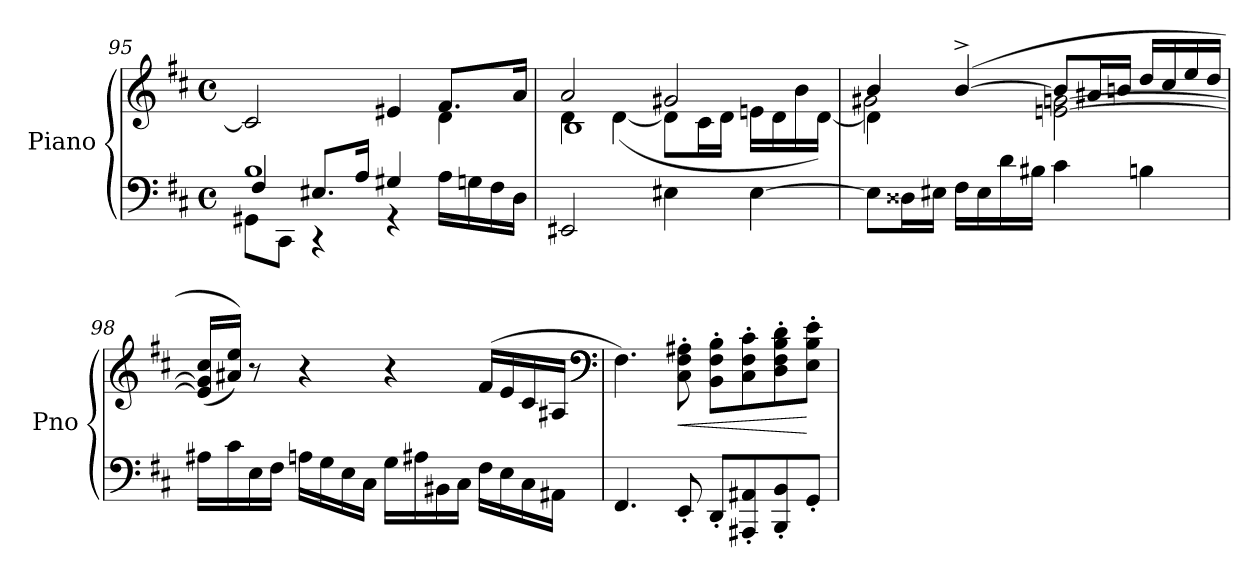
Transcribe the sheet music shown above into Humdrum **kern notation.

**kern	**kern	**dynam
*part1	*part1	*part1
*staff2	*staff1	*staff1/2
*I"Piano	*	*
*I'Pno	*	*
!!LO:LB:g=z
*clefF4	*clefG2	*
*k[f#c#]	*k[f#c#]	*
*D:	*D:	*
*M4/4	*M4/4	*
*met(c)	*met(c)	*
=95	=95	=95
*^	*^	*
*	*^	*	*	*
1B	8GG#X\L	4F#/	2c#/]	2.ryy	.
.	8CC#\J	.	.	.	.
.	4rCC	8.E#X/L	.	.	.
.	.	16A/Jk	.	.	.
.	4rGG	4G#X/	4e#X/	.	.
.	16A\LL	4ryy	8.f#/L	4d\	.
.	16Gn\	.	.	.	.
.	16F#\	.	.	.	.
.	16D\JJ	.	16a/Jk	.	.
*v	*v	*v	*	*	*
=96	=96	=96	=96
*	*	*^	*
2EE#X/	2a/	4d\	1B	.
.	.	([4d\	.	.
4E#X\	2g#X/	8d\L]	.	.
.	.	16c#\L	.	.
.	.	16d\JJ	.	.
[4E#\	.	16en\LL	.	.
.	.	16d\	.	.
.	.	16b\	.	.
.	.	[16d\JJ)	.	.
=97	=97	=97	=97	=97
8E#\L]	4b/	4d\]	2g#X\	.
16D##X\L	.	.	.	.
16E#X\JJ	.	.	.	.
16F#\LL	([4b^/	2.ryy	.	.
16E#\	.	.	.	.
16d\	.	.	.	.
16B#X\JJ	.	.	.	.
4c#\	8b/L]	.	[2en\ [2gn\	.
.	16a#X/L	.	.	.
.	16bn/JJ	.	.	.
4Bn\	16dd/LL	.	.	.
.	16cc#/	.	.	.
.	16ee/	.	.	.
.	16dd/JJ	.	.	.
*	*	*v	*v	*
!!LO:LB:g=z
=98	=98	=98	=98
16A#X\LL	8ryy	(16e/] 16g/] 16cc#/LL	.
16c#\	.	16a#X/ 16ee/JJ))	.
16E\	8r	2..ryy	.
16F#\JJ	.	.	.
16An\LL	4r	.	.
16G\	.	.	.
16E\	.	.	.
16C#\JJ	.	.	.
16G\LL	4r	.	.
16A#X\	.	.	.
16BB#X\	.	.	.
16C#\JJ	.	.	.
16F#\LL	(16f#/LL	.	.
16E\	16e/	.	.
16C#\	16c#/	.	.
16AA#X\JJ	16A#X/JJ	.	.
*	*v	*v	*
*	*clefF4	*
=99	=99	=99
4.FF#/	4.F#\)	.
!	!	!LO:HP:b
8EE'/	8C#\' 8F#\' 8A#X\'	<
8DD'/L	8BB\' 8F#\' 8B\'L	.
8AAA#X/' 8AA#X/'	8C#\' 8F#\' 8c#\'	.
8BBB/' 8BB/'	8D\' 8F#\' 8B\' 8d\'	.
8GG'/J	8E\' 8B\' 8e\'J	[
=	=	=
*-	*-	*-
